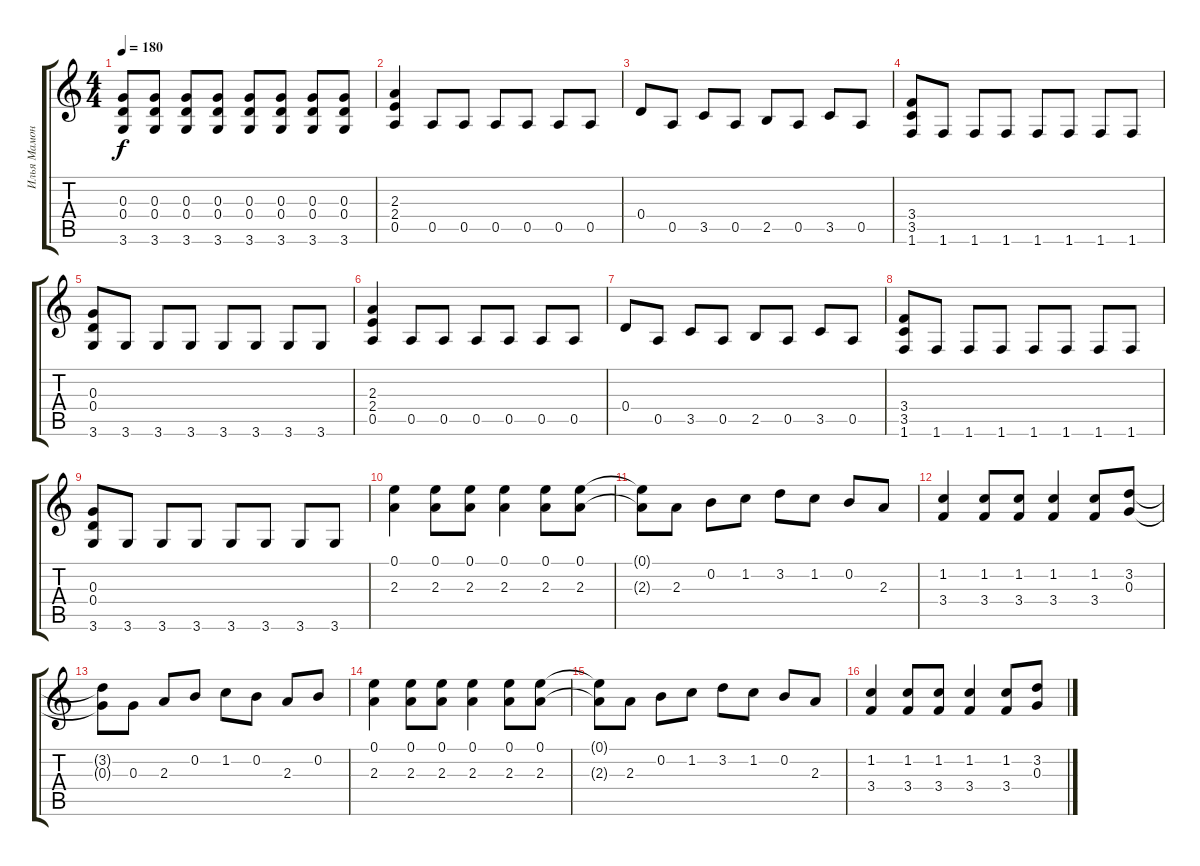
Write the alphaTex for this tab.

\track ("Илья Мамонтов" "Илья Мамон") {instrument distortionguitar}
\staff {score tabs}
\tuning (E4 B3 G3 D3 A2 E2) {hide}
\ts (4 4)
\tempo 180
\clef g2
\ks c
(0.3 0.4 3.6).8{dy f} (0.3 0.4 3.6).8 (0.3 0.4 3.6).8 (0.3 0.4 3.6).8 (0.3 0.4 3.6).8 (0.3 0.4 3.6).8 (0.3 0.4 3.6).8 (0.3 0.4 3.6).8 |
(2.3 2.4 0.5).4{balance 12} 0.5.8 0.5.8 0.5.8 0.5.8 0.5.8 0.5.8 |
0.4.8 0.5.8 3.5.8 0.5.8 2.5.8 0.5.8 3.5.8 0.5.8 |
(3.4 3.5 1.6).8 1.6.8 1.6.8 1.6.8 1.6.8 1.6.8 1.6.8 1.6.8 |
(0.3 0.4 3.6).8 3.6.8 3.6.8 3.6.8 3.6.8 3.6.8 3.6.8 3.6.8 |
(2.3 2.4 0.5).4 0.5.8 0.5.8 0.5.8 0.5.8 0.5.8 0.5.8 |
0.4.8 0.5.8 3.5.8 0.5.8 2.5.8 0.5.8 3.5.8 0.5.8 |
(3.4 3.5 1.6).8 1.6.8 1.6.8 1.6.8 1.6.8 1.6.8 1.6.8 1.6.8 |
(0.3 0.4 3.6).8 3.6.8 3.6.8 3.6.8 3.6.8 3.6.8 3.6.8 3.6.8 |
(0.1 2.3).4{volume 11 balance 4 instrument overdrivenguitar} (0.1 2.3).8 (0.1 2.3).8 (0.1 2.3).4 (0.1 2.3).8 (0.1 2.3).8 |
(0.1{t} 2.3{t}).8 2.3.8 0.2.8 1.2.8 3.2.8 1.2.8 0.2.8 2.3.8 |
(1.2 3.4).4 (1.2 3.4).8 (1.2 3.4).8 (1.2 3.4).4 (1.2 3.4).8 (3.2 0.3).8 |
(3.2{t} 0.3{t}).8 0.3.8 2.3.8 0.2.8 1.2.8 0.2.8 2.3.8 0.2.8 |
(0.1 2.3).4 (0.1 2.3).8 (0.1 2.3).8 (0.1 2.3).4 (0.1 2.3).8 (0.1 2.3).8 |
(0.1{t} 2.3{t}).8 2.3.8 0.2.8 1.2.8 3.2.8 1.2.8 0.2.8 2.3.8 |
(1.2 3.4).4 (1.2 3.4).8 (1.2 3.4).8 (1.2 3.4).4 (1.2 3.4).8 (3.2 0.3).8
